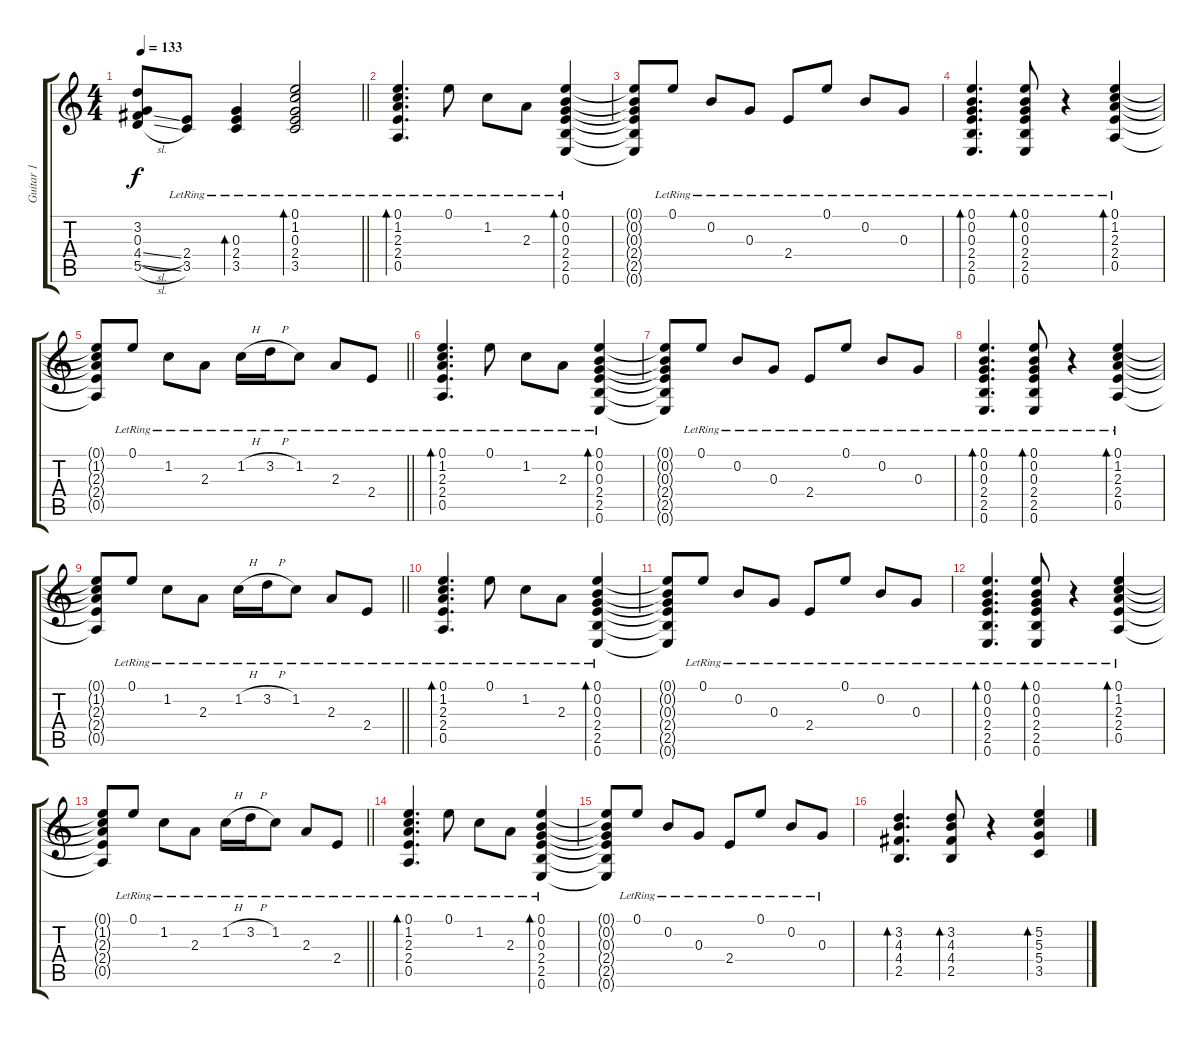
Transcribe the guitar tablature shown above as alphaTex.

\track ("Guitar 1" "Guitar 1") {instrument electricguitarjazz}
\staff {score tabs}
\tuning (E4 B3 G3 D3 A2 E2) {hide}
\ts (4 4)
\tempo 133
\clef g2
\barLineRight lightlight
\ks c
(3.2{t} 0.3{t} 4.4{sl t} 5.5{sl t}).8{dy f} (2.4{lr} 3.5{lr}).8 (0.3{lr} 2.4{lr} 3.5{lr}).4{bd 60} (0.1{lr} 1.2{lr} 0.3{lr} 2.4{lr} 3.5{lr}).2{bd 60} |
\section ("" "")
(0.1{lr} 1.2{lr} 2.3{lr} 2.4{lr} 0.5{lr}).4{d bd 60} 0.1{lr}.8 1.2{lr}.8 2.3{lr}.8 (0.1{lr} 0.2{lr} 0.3{lr} 2.4{lr} 2.5{lr} 0.6{lr}).4{bd 60} |
(0.1{t} 0.2{t} 0.3{t} 2.4{t} 2.5{t} 0.6{t}).8 0.1{lr}.8 0.2{lr}.8 0.3{lr}.8 2.4{lr}.8 0.1{lr}.8 0.2{lr}.8 0.3{lr}.8 |
(0.1{lr} 0.2{lr} 0.3{lr} 2.4{lr} 2.5{lr} 0.6{lr}).4{d bd 60} (0.1{lr} 0.2{lr} 0.3{lr} 2.4{lr} 2.5{lr} 0.6{lr}).8{bd 60} r.4 (0.1{lr} 1.2{lr} 2.3{lr} 2.4{lr} 0.5{lr}).4{bd 60} |
\barLineRight lightlight
(0.1{t} 1.2{t} 2.3{t} 2.4{t} 0.5{t}).8 0.1{lr}.8 1.2{lr}.8 2.3{lr}.8 1.2{h lr}.16 3.2{h lr}.16 1.2{lr}.8 2.3{lr}.8 2.4{lr}.8 |
(0.1{lr} 1.2{lr} 2.3{lr} 2.4{lr} 0.5{lr}).4{d bd 60} 0.1{lr}.8 1.2{lr}.8 2.3{lr}.8 (0.1{lr} 0.2{lr} 0.3{lr} 2.4{lr} 2.5{lr} 0.6{lr}).4{bd 60} |
(0.1{t} 0.2{t} 0.3{t} 2.4{t} 2.5{t} 0.6{t}).8 0.1{lr}.8 0.2{lr}.8 0.3{lr}.8 2.4{lr}.8 0.1{lr}.8 0.2{lr}.8 0.3{lr}.8 |
(0.1{lr} 0.2{lr} 0.3{lr} 2.4{lr} 2.5{lr} 0.6{lr}).4{d bd 60} (0.1{lr} 0.2{lr} 0.3{lr} 2.4{lr} 2.5{lr} 0.6{lr}).8{bd 60} r.4 (0.1{lr} 1.2{lr} 2.3{lr} 2.4{lr} 0.5{lr}).4{bd 60} |
\barLineRight lightlight
(0.1{t} 1.2{t} 2.3{t} 2.4{t} 0.5{t}).8 0.1{lr}.8 1.2{lr}.8 2.3{lr}.8 1.2{h lr}.16 3.2{h lr}.16 1.2{lr}.8 2.3{lr}.8 2.4{lr}.8 |
(0.1{lr} 1.2{lr} 2.3{lr} 2.4{lr} 0.5{lr}).4{d bd 60} 0.1{lr}.8 1.2{lr}.8 2.3{lr}.8 (0.1{lr} 0.2{lr} 0.3{lr} 2.4{lr} 2.5{lr} 0.6{lr}).4{bd 60} |
(0.1{t} 0.2{t} 0.3{t} 2.4{t} 2.5{t} 0.6{t}).8 0.1{lr}.8 0.2{lr}.8 0.3{lr}.8 2.4{lr}.8 0.1{lr}.8 0.2{lr}.8 0.3{lr}.8 |
(0.1{lr} 0.2{lr} 0.3{lr} 2.4{lr} 2.5{lr} 0.6{lr}).4{d bd 60} (0.1{lr} 0.2{lr} 0.3{lr} 2.4{lr} 2.5{lr} 0.6{lr}).8{bd 60} r.4 (0.1{lr} 1.2{lr} 2.3{lr} 2.4{lr} 0.5{lr}).4{bd 60} |
\barLineRight lightlight
(0.1{t} 1.2{t} 2.3{t} 2.4{t} 0.5{t}).8 0.1{lr}.8 1.2{lr}.8 2.3{lr}.8 1.2{h lr}.16 3.2{h lr}.16 1.2{lr}.8 2.3{lr}.8 2.4{lr}.8 |
(0.1{lr} 1.2{lr} 2.3{lr} 2.4{lr} 0.5{lr}).4{d bd 60} 0.1{lr}.8 1.2{lr}.8 2.3{lr}.8 (0.1{lr} 0.2{lr} 0.3{lr} 2.4{lr} 2.5{lr} 0.6{lr}).4{bd 60} |
(0.1{t} 0.2{t} 0.3{t} 2.4{t} 2.5{t} 0.6{t}).8 0.1{lr}.8 0.2{lr}.8 0.3{lr}.8 2.4{lr}.8 0.1{lr}.8 0.2{lr}.8 0.3{lr}.8 |
(3.2 4.3 4.4 2.5).4{d bd 120} (3.2 4.3 4.4 2.5).8{bd 120} r.4 (5.2 5.3 5.4 3.5).4{bd 120}
